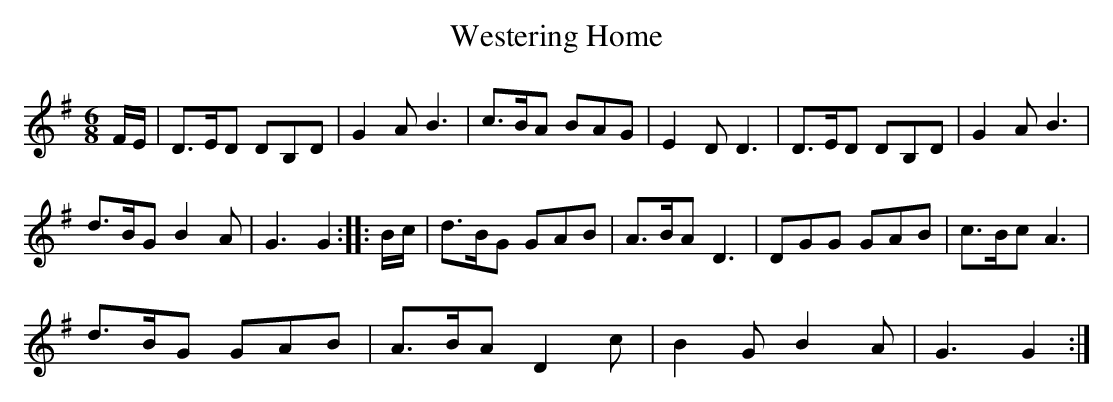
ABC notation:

X:1
T:Westering Home
M:6/8
L:1/8
K:G
F/E/|D>ED DB,D|G2 A B3|c>BA BAG|E2 D D3|D>ED DB,D|G2 A B3|
d>BG B2 A|G3 G2::B/c/|d>BG GAB|A>BA D3|DGG GAB|c>Bc A3|
d>BG GAB|A>BA D2 c|B2 G B2 A|G3 G2:|
